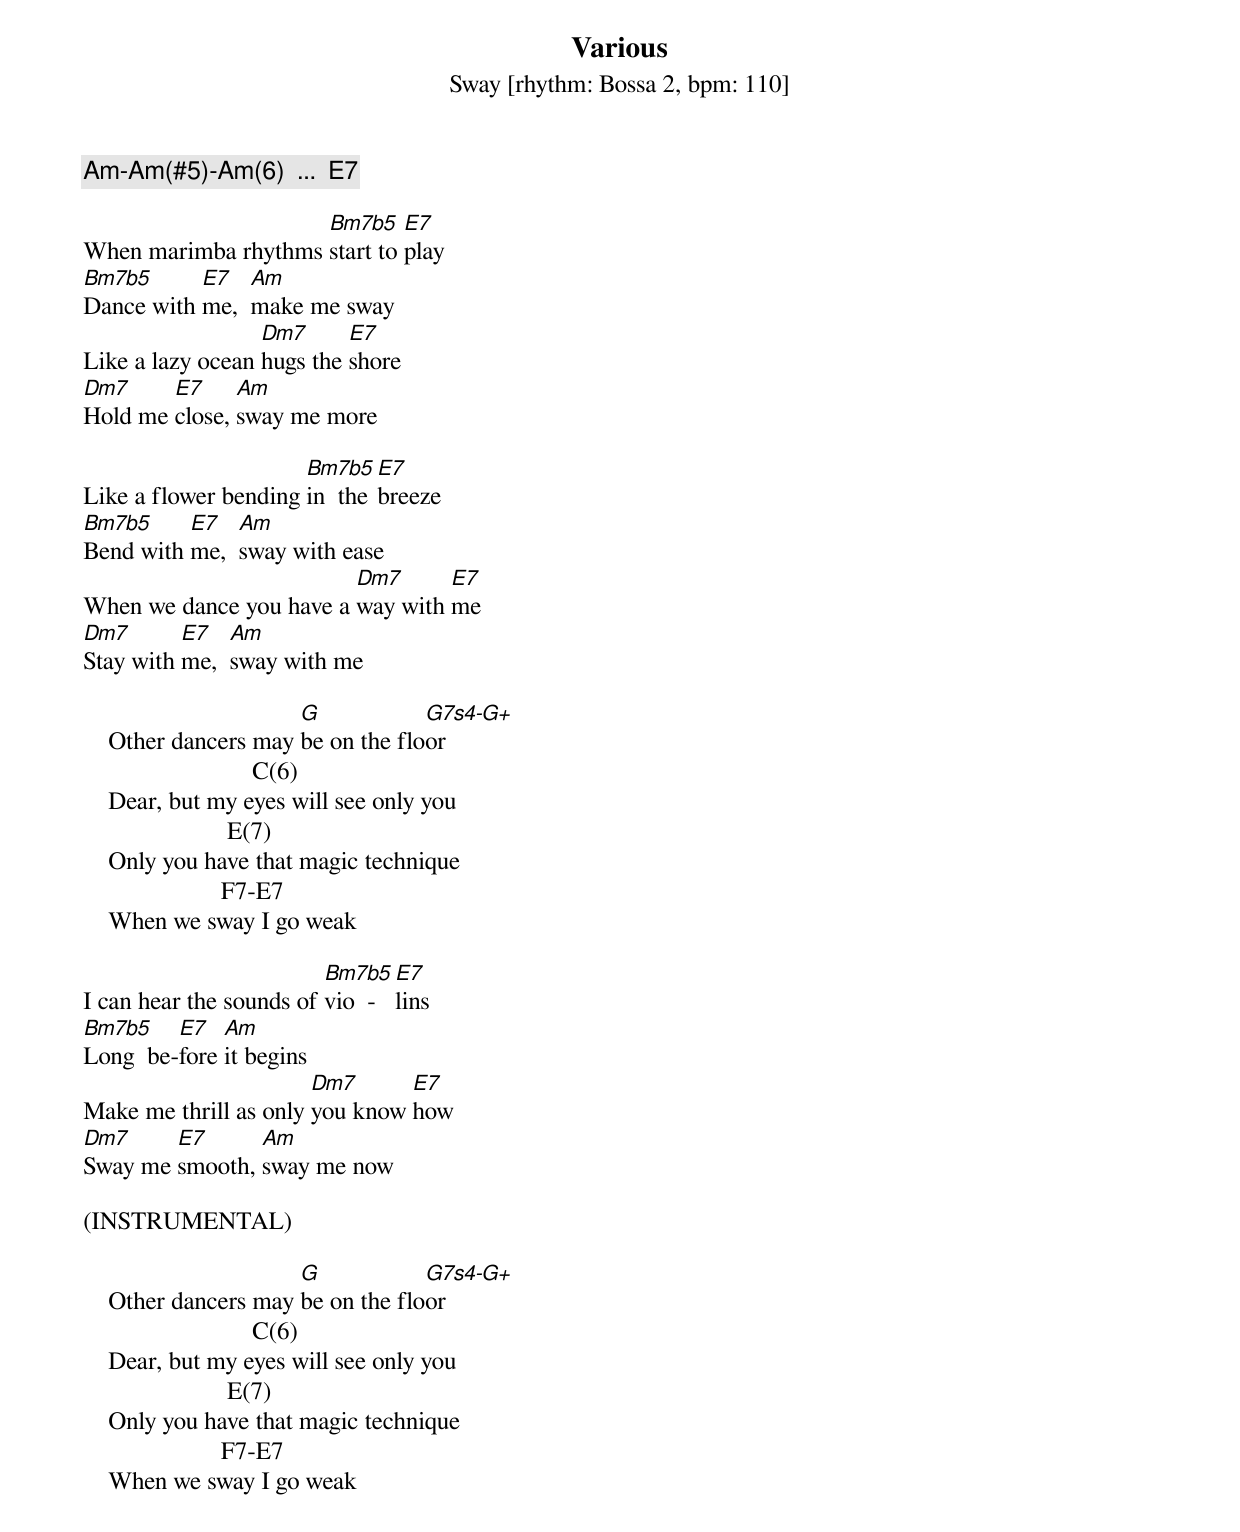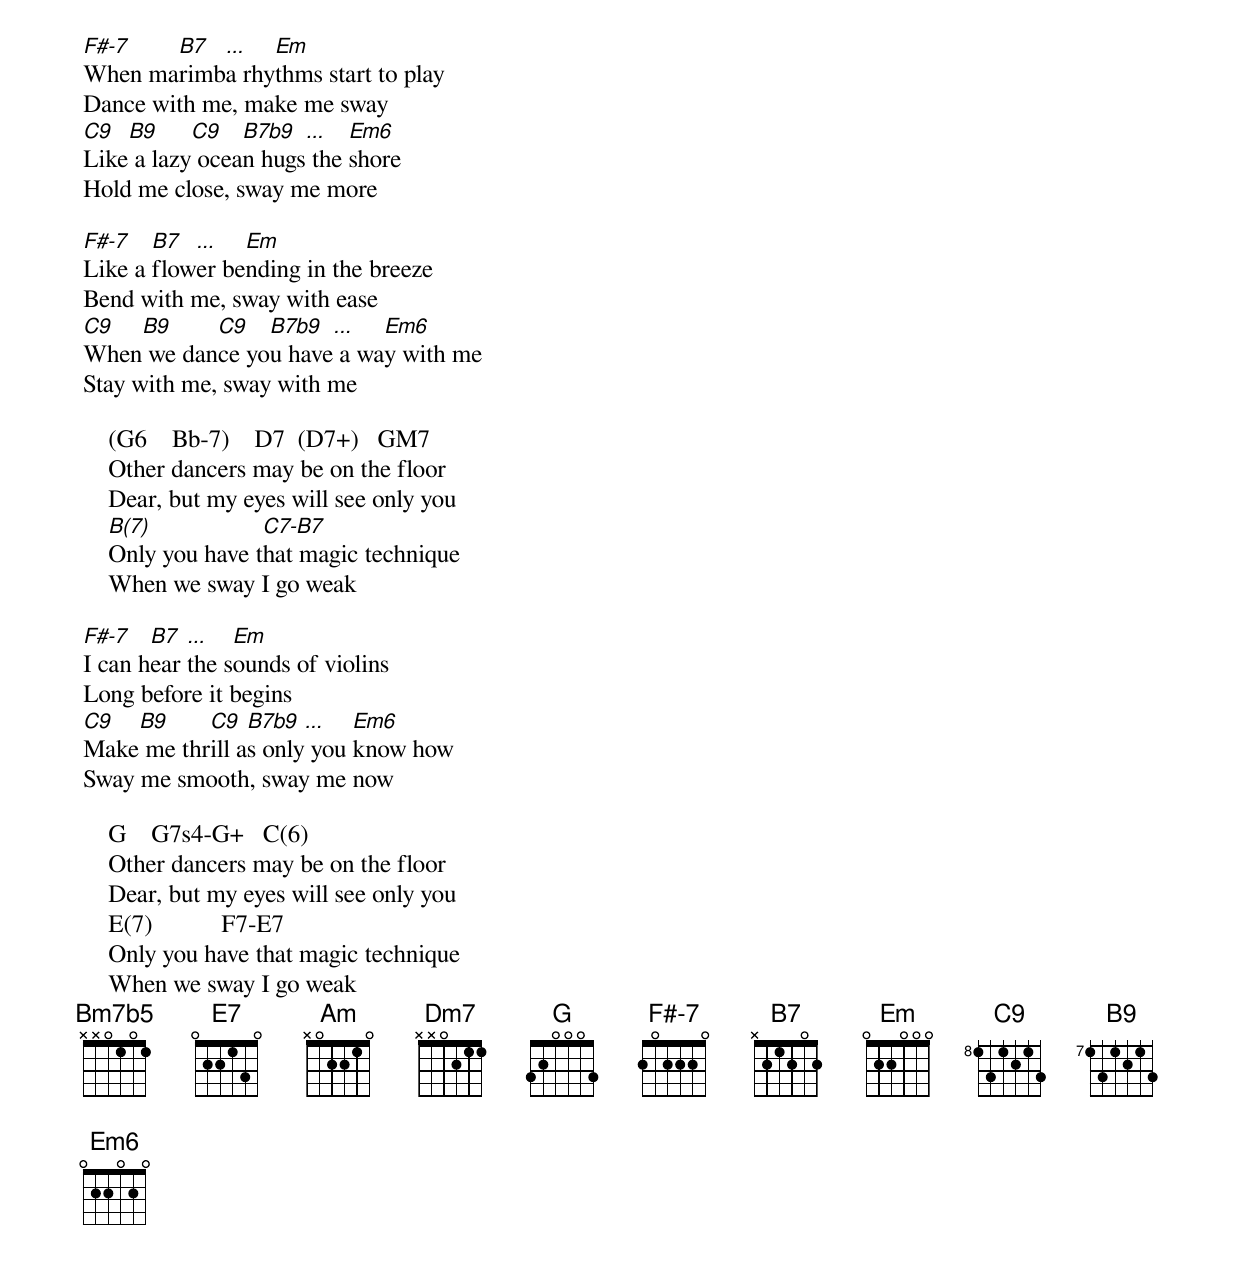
Various
Sway [rhythm: Bossa 2, bpm: 110]

Am-Am(#5)-Am(6)  ...  E7

                     Bm7b5    E7
When marimba rhythms start to play
Bm7b5      E7   Am
Dance with me,  make me sway
                  Dm7      E7
Like a lazy ocean hugs the shore
Dm7     E7     Am
Hold me close, sway me more

                      Bm7b5   E7
Like a flower bending in  the breeze
Bm7b5     E7   Am
Bend with me,  sway with ease
                         Dm7      E7
When we dance you have a way with me
Dm7       E7   Am
Stay with me,  sway with me

                      G            G7s4-G+
    Other dancers may be on the floor
                           C(6)
    Dear, but my eyes will see only you
                       E(7)
    Only you have that magic technique
                      F7-E7
    When we sway I go weak

                         Bm7b5   E7
I can hear the sounds of vio  -  lins
Bm7b5    E7   Am
Long  be-fore it begins
                       Dm7      E7
Make me thrill as only you know how
Dm7     E7      Am
Sway me smooth, sway me now

(INSTRUMENTAL)

                      G            G7s4-G+
    Other dancers may be on the floor
                           C(6)
    Dear, but my eyes will see only you
                       E(7)
    Only you have that magic technique
                      F7-E7
    When we sway I go weak

































F#-7   B7  ...  Em
When marimba rhythms start to play
Dance with me, make me sway
C9  B9     C9   B7b9  ...  Em6
Like a lazy ocean hugs the shore
Hold me close, sway me more

F#-7   B7  ...  Em
Like a flower bending in the breeze
Bend with me, sway with ease
C9  B9     C9   B7b9  ...  Em6
When we dance you have a way with me
Stay with me, sway with me

    (G6    Bb-7)    D7  (D7+)   GM7
    Other dancers may be on the floor
    Dear, but my eyes will see only you
    B(7)           C7-B7
    Only you have that magic technique
    When we sway I go weak

F#-7   B7  ...  Em
I can hear the sounds of violins
Long before it begins
C9  B9     C9   B7b9  ...  Em6
Make me thrill as only you know how
Sway me smooth, sway me now

    G    G7s4-G+   C(6)
    Other dancers may be on the floor
    Dear, but my eyes will see only you
    E(7)           F7-E7
    Only you have that magic technique
    When we sway I go weak
